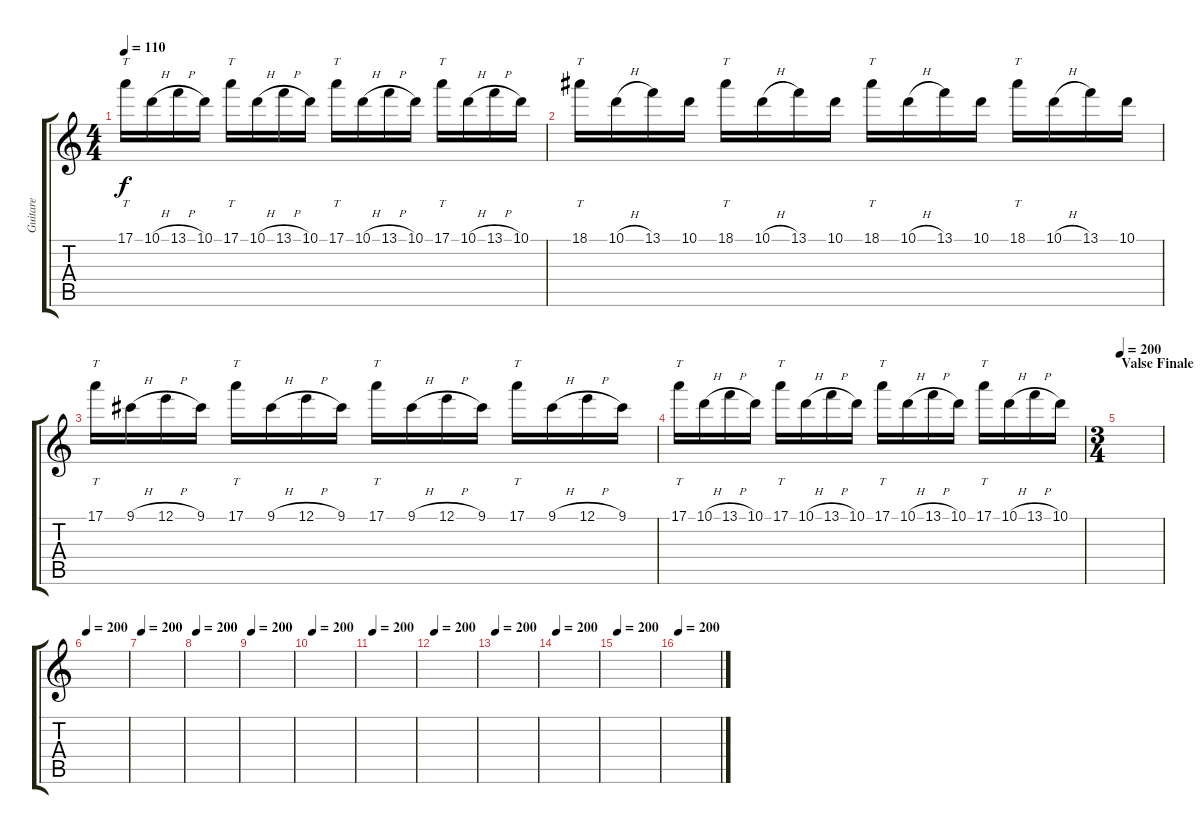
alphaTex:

\track ("Guitare" "Guitare") {instrument distortionguitar}
\staff {score tabs}
\tuning (E4 B3 G3 D3 A2 E2) {hide}
\ts (4 4)
\tempo 110
\clef g2
\ks c
17.1.16{tt dy f volume 4} 10.1{h}.16 13.1{h}.16 10.1.16 17.1.16{tt} 10.1{h}.16 13.1{h}.16 10.1.16 17.1.16{tt} 10.1{h}.16 13.1{h}.16 10.1.16 17.1.16{tt} 10.1{h}.16 13.1{h}.16 10.1.16 |
18.1.16{tt} 10.1{h}.16 13.1.16 10.1.16 18.1.16{tt} 10.1{h}.16 13.1.16 10.1.16 18.1.16{tt} 10.1{h}.16 13.1.16 10.1.16 18.1.16{tt} 10.1{h}.16 13.1.16 10.1.16 |
17.1.16{tt} 9.1{h}.16 12.1{h}.16 9.1.16 17.1.16{tt} 9.1{h}.16 12.1{h}.16 9.1.16 17.1.16{tt} 9.1{h}.16 12.1{h}.16 9.1.16 17.1.16{tt} 9.1{h}.16 12.1{h}.16 9.1.16 |
17.1.16{tt} 10.1{h}.16 13.1{h}.16 10.1.16 17.1.16{tt} 10.1{h}.16 13.1{h}.16 10.1.16 17.1.16{tt} 10.1{h}.16 13.1{h}.16 10.1.16 17.1.16{tt} 10.1{h}.16 13.1{h}.16 10.1.16 |
\ts (3 4)
\section ("" "Valse Finale")
\tempo 200
|
\tempo 200
|
\tempo 200
|
\tempo 200
|
\tempo 200
|
\tempo 200
|
\tempo 200
|
\tempo 200
|
\tempo 200
|
\tempo 200
|
\tempo 200
|
\tempo 200
